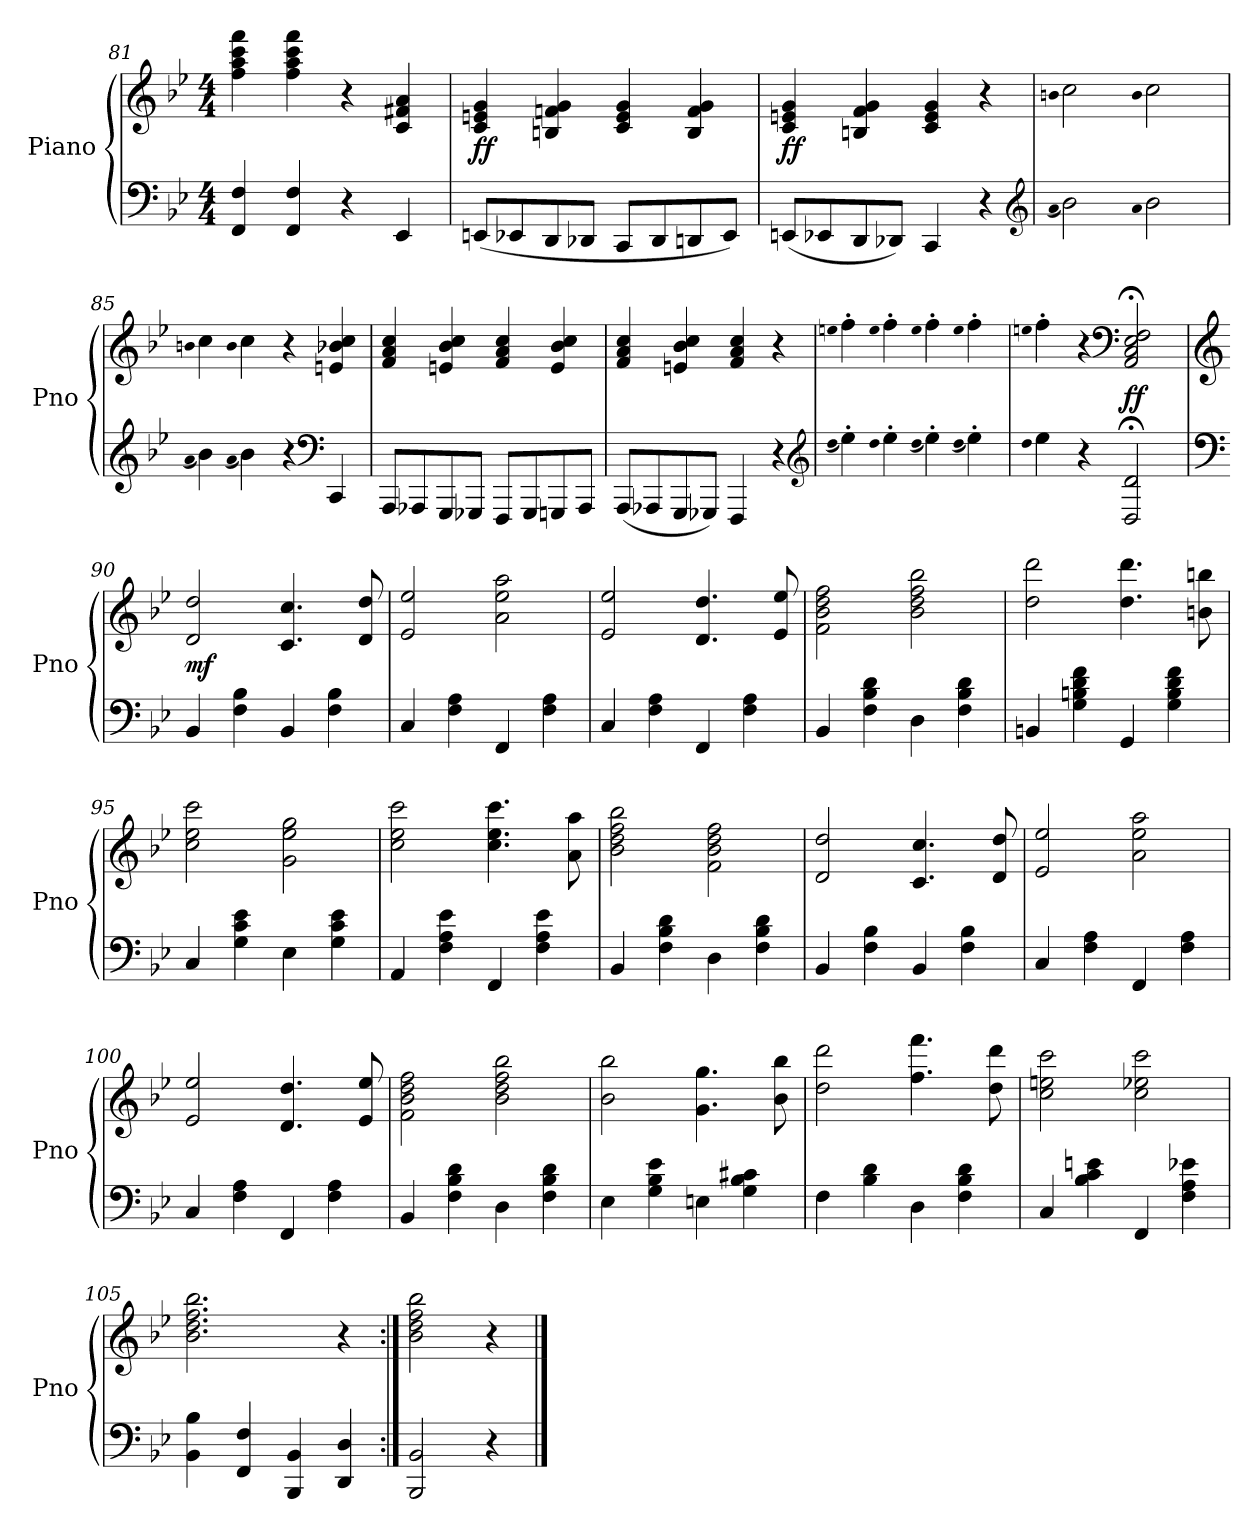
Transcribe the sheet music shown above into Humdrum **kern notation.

**kern	**kern	**dynam
*part1	*part1	*part1
*staff2	*staff1	*staff1/2
*I"Piano	*	*
*I'Pno	*	*
*clefF4	*clefG2	*
*k[b-e-]	*k[b-e-]	*
*M4/4	*M4/4	*
=81	=81	=81
4FF 4F	4ff 4aa 4ccc 4fff	.
4FF 4F	4ff 4aa 4ccc 4fff	.
4r	4r	.
4EE-	4c 4f#X 4a	.
=82	=82	=82
(8EEnL	4c 4en 4g	ff
8EE-X	.	.
8DD	4Bn 4fn 4g	.
8DD-XJ	.	.
8CCL	4c 4e 4g	.
8DD-	.	.
8DDn	4B 4f 4g	.
8EE-J)	.	.
=83	=83	=83
(8EEnL	4c 4en 4g	ff
8EE-X	.	.
8DD	4Bn 4f 4g	.
8DD-XJ)	.	.
4CC	4c 4e 4g	.
4r	4r	.
*clefG2	*	*
=84	=84	=84
(qa	qbn	.
2b-)	2cc	.
qa	qb	.
2b-	2cc	.
=85	=85	=85
(qa	qbn	.
4b-)	4cc	.
(qa	qb	.
4b-)	4cc	.
4r	4r	.
*clefF4	*	*
4CC	4en 4b-X 4cc	.
=86	=86	=86
8AAAL	4f 4a 4cc	.
8AAA-X	.	.
8GGG	4en 4b- 4cc	.
8GGG-XJ	.	.
8FFFL	4f 4a 4cc	.
8GGG-	.	.
8GGGn	4e 4b- 4cc	.
8AAA-J	.	.
=87	=87	=87
(8AAAL	4f 4a 4cc	.
8AAA-X	.	.
8GGG	4en 4b- 4cc	.
8GGG-XJ)	.	.
4FFF	4f 4a 4cc	.
4r	4r	.
*clefG2	*	*
=88	=88	=88
(qdd	qeen	.
4ee-')	4ff'	.
qdd	qee	.
4ee-'	4ff'	.
(qdd	qee	.
4ee-')	4ff'	.
(qdd	qee	.
4ee-')	4ff'	.
=89	=89	=89
qdd	qeen	.
4ee-	4ff'	.
4r	4r	.
*	*clefF4	*
2D;< 2d;<	2AA;< 2C;< 2E-;< 2F;<	ff
=90	=90	=90
*clefF4	*clefG2	*
4BB-	2d 2dd	mf
4F 4B-	.	.
4BB-	4.c 4.cc	.
4F 4B-	.	.
.	8d 8dd	.
=91	=91	=91
4C	2e- 2ee-	.
4F 4A	.	.
4FF	2a 2ee- 2aa	.
4F 4A	.	.
=92	=92	=92
4C	2e- 2ee-	.
4F 4A	.	.
4FF	4.d 4.dd	.
4F 4A	.	.
.	8e- 8ee-	.
=93	=93	=93
4BB-	2f 2b- 2dd 2ff	.
4F 4B- 4d	.	.
4D	2b- 2dd 2ff 2bb-	.
4F 4B- 4d	.	.
=94	=94	=94
4BBn	2dd 2ddd	.
4G 4Bn 4d 4f	.	.
4GG	4.dd 4.ddd	.
4G 4B 4d 4f	.	.
.	8bn 8bbn	.
=95	=95	=95
4C	2cc 2ee- 2ccc	.
4G 4c 4e-	.	.
4E-	2g 2ee- 2gg	.
4G 4c 4e-	.	.
=96	=96	=96
4AA	2cc 2ee- 2ccc	.
4F 4A 4e-	.	.
4FF	4.cc 4.ee- 4.ccc	.
4F 4A 4e-	.	.
.	8a 8aa	.
=97	=97	=97
4BB-	2b- 2dd 2ff 2bb-	.
4F 4B- 4d	.	.
4D	2f 2b- 2dd 2ff	.
4F 4B- 4d	.	.
=98	=98	=98
4BB-	2d 2dd	.
4F 4B-	.	.
4BB-	4.c 4.cc	.
4F 4B-	.	.
.	8d 8dd	.
=99	=99	=99
4C	2e- 2ee-	.
4F 4A	.	.
4FF	2a 2ee- 2aa	.
4F 4A	.	.
=100	=100	=100
4C	2e- 2ee-	.
4F 4A	.	.
4FF	4.d 4.dd	.
4F 4A	.	.
.	8e- 8ee-	.
=101	=101	=101
4BB-	2f 2b- 2dd 2ff	.
4F 4B- 4d	.	.
4D	2b- 2dd 2ff 2bb-	.
4F 4B- 4d	.	.
=102	=102	=102
4E-	2b- 2bb-	.
4G 4B- 4e-	.	.
4En	4.g 4.gg	.
4G 4B- 4c#X	.	.
.	8b- 8bb-	.
=103	=103	=103
4F	2dd 2ddd	.
4B- 4d	.	.
4D	4.ff 4.fff	.
4F 4B- 4d	.	.
.	8dd 8ddd	.
=104	=104	=104
4C	2cc 2een 2ccc	.
4B- 4c 4en	.	.
4FF	2cc 2ee-X 2ccc	.
4F 4A 4e-X	.	.
=105	=105	=105
4BB- 4B-	2.b- 2.dd 2.ff 2.bb-	.
4FF 4F	.	.
4BBB- 4BB-	.	.
4DD 4D	4r	.
=106:|!	=106:|!	=106:|!
2BBB- 2BB-	2b- 2dd 2ff 2bb-	.
4r	4r	.
==	==	==
*-	*-	*-
